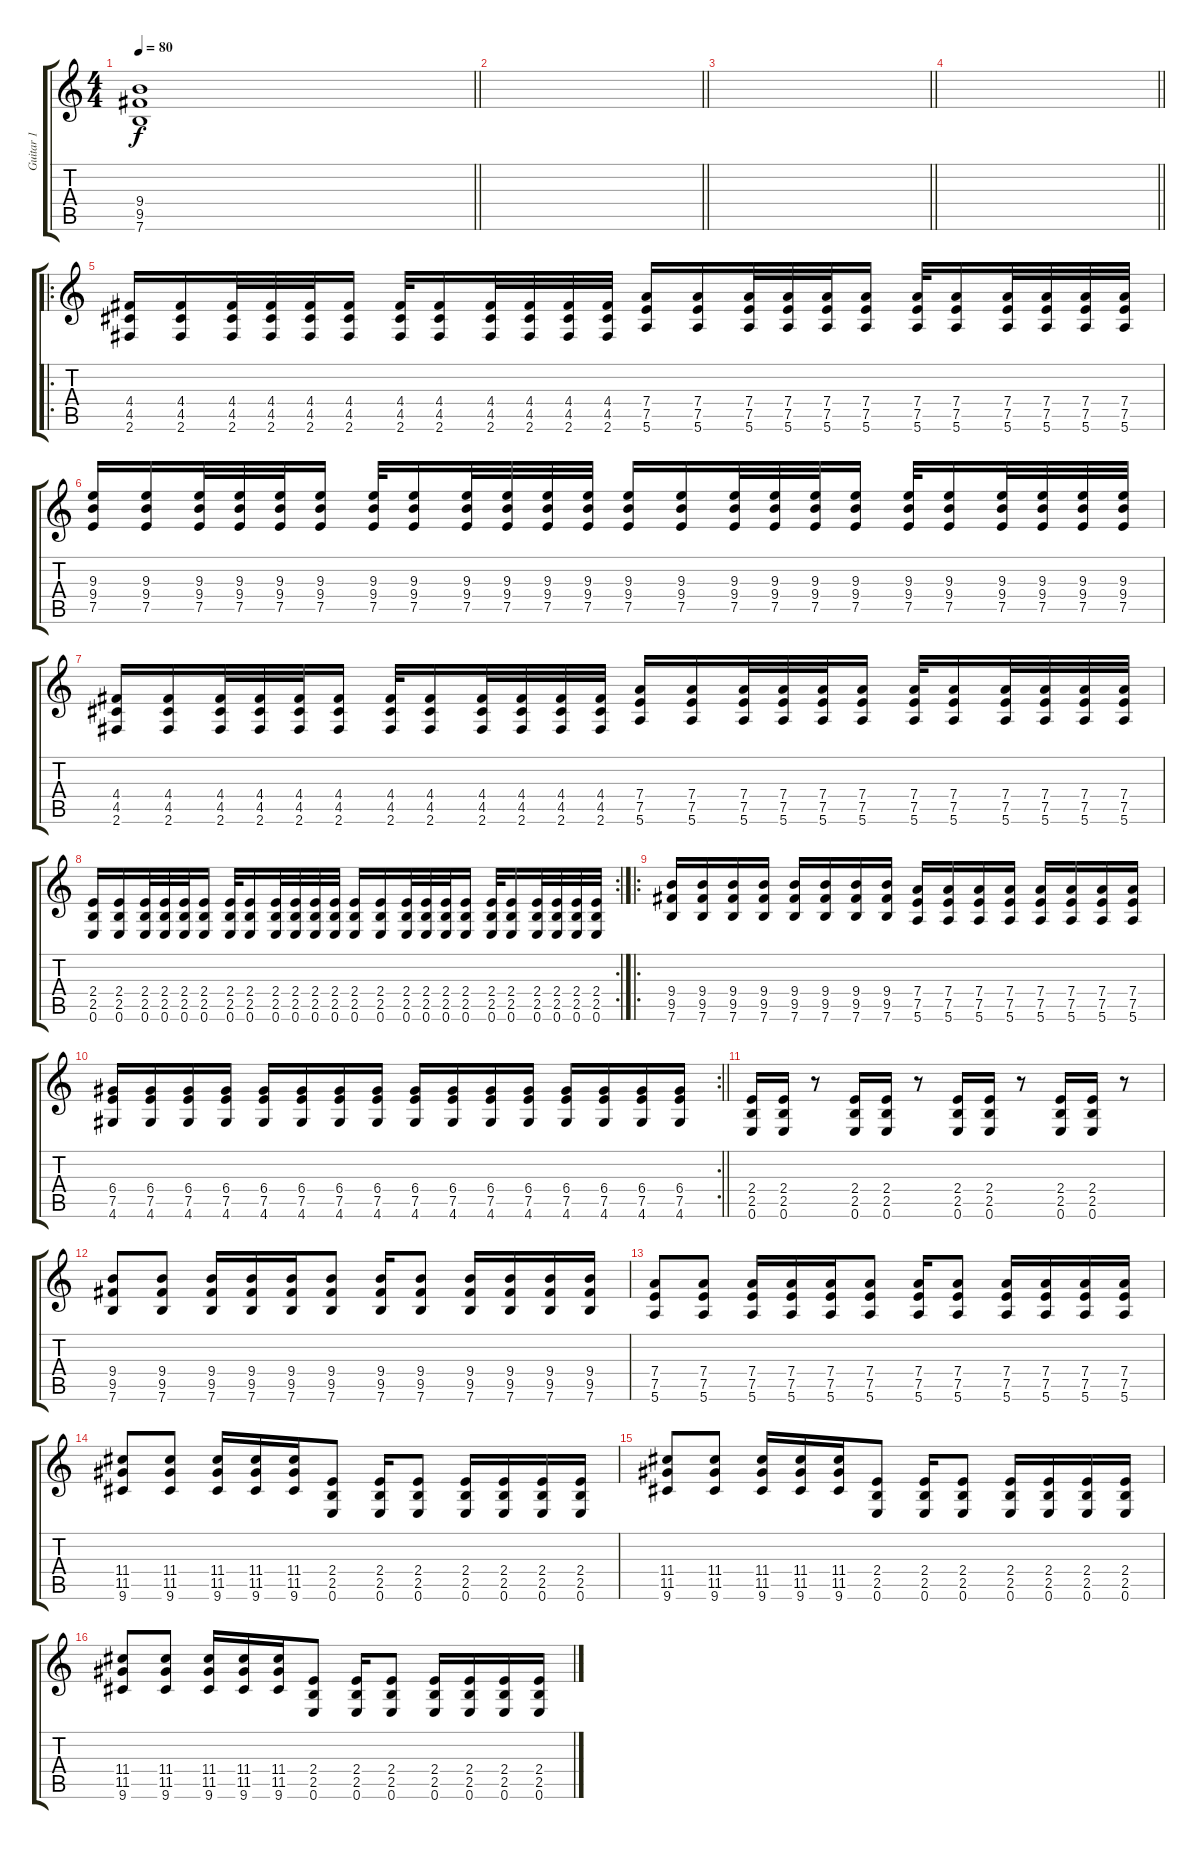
\track ("Guitar 1" "Guitar 1") {instrument distortionguitar}
\staff {score tabs}
\tuning (E4 B3 G3 D3 A2 E2) {hide}
\ts (4 4)
\tempo 80
\clef g2
\barLineRight lightlight
\ks c
(9.4 9.5 7.6).1{dy f} |
\barLineRight lightlight
|
\barLineRight lightlight
|
\barLineRight lightlight
|
\ro
(4.4 4.5 2.6).16 (4.4 4.5 2.6).16 (4.4 4.5 2.6).32 (4.4 4.5 2.6).32 (4.4 4.5 2.6).32 (4.4 4.5 2.6).16 (4.4 4.5 2.6).32 (4.4 4.5 2.6).16 (4.4 4.5 2.6).32 (4.4 4.5 2.6).32 (4.4 4.5 2.6).32 (4.4 4.5 2.6).32 (7.4 7.5 5.6).16 (7.4 7.5 5.6).16 (7.4 7.5 5.6).32 (7.4 7.5 5.6).32 (7.4 7.5 5.6).32 (7.4 7.5 5.6).16 (7.4 7.5 5.6).32 (7.4 7.5 5.6).16 (7.4 7.5 5.6).32 (7.4 7.5 5.6).32 (7.4 7.5 5.6).32 (7.4 7.5 5.6).32 |
(9.3 9.4 7.5).16 (9.3 9.4 7.5).16 (9.3 9.4 7.5).32 (9.3 9.4 7.5).32 (9.3 9.4 7.5).32 (9.3 9.4 7.5).16 (9.3 9.4 7.5).32 (9.3 9.4 7.5).16 (9.3 9.4 7.5).32 (9.3 9.4 7.5).32 (9.3 9.4 7.5).32 (9.3 9.4 7.5).32 (9.3 9.4 7.5).16 (9.3 9.4 7.5).16 (9.3 9.4 7.5).32 (9.3 9.4 7.5).32 (9.3 9.4 7.5).32 (9.3 9.4 7.5).16 (9.3 9.4 7.5).32 (9.3 9.4 7.5).16 (9.3 9.4 7.5).32 (9.3 9.4 7.5).32 (9.3 9.4 7.5).32 (9.3 9.4 7.5).32 |
(4.4 4.5 2.6).16 (4.4 4.5 2.6).16 (4.4 4.5 2.6).32 (4.4 4.5 2.6).32 (4.4 4.5 2.6).32 (4.4 4.5 2.6).16 (4.4 4.5 2.6).32 (4.4 4.5 2.6).16 (4.4 4.5 2.6).32 (4.4 4.5 2.6).32 (4.4 4.5 2.6).32 (4.4 4.5 2.6).32 (7.4 7.5 5.6).16 (7.4 7.5 5.6).16 (7.4 7.5 5.6).32 (7.4 7.5 5.6).32 (7.4 7.5 5.6).32 (7.4 7.5 5.6).16 (7.4 7.5 5.6).32 (7.4 7.5 5.6).16 (7.4 7.5 5.6).32 (7.4 7.5 5.6).32 (7.4 7.5 5.6).32 (7.4 7.5 5.6).32 |
\rc 2
(2.4 2.5 0.6).16 (2.4 2.5 0.6).16 (2.4 2.5 0.6).32 (2.4 2.5 0.6).32 (2.4 2.5 0.6).32 (2.4 2.5 0.6).16 (2.4 2.5 0.6).32 (2.4 2.5 0.6).16 (2.4 2.5 0.6).32 (2.4 2.5 0.6).32 (2.4 2.5 0.6).32 (2.4 2.5 0.6).32 (2.4 2.5 0.6).16 (2.4 2.5 0.6).16 (2.4 2.5 0.6).32 (2.4 2.5 0.6).32 (2.4 2.5 0.6).32 (2.4 2.5 0.6).16 (2.4 2.5 0.6).32 (2.4 2.5 0.6).16 (2.4 2.5 0.6).32 (2.4 2.5 0.6).32 (2.4 2.5 0.6).32 (2.4 2.5 0.6).32 |
\ro
(9.4 9.5 7.6).16 (9.4 9.5 7.6).16 (9.4 9.5 7.6).16 (9.4 9.5 7.6).16 (9.4 9.5 7.6).16 (9.4 9.5 7.6).16 (9.4 9.5 7.6).16 (9.4 9.5 7.6).16 (7.4 7.5 5.6).16 (7.4 7.5 5.6).16 (7.4 7.5 5.6).16 (7.4 7.5 5.6).16 (7.4 7.5 5.6).16 (7.4 7.5 5.6).16 (7.4 7.5 5.6).16 (7.4 7.5 5.6).16 |
\rc 2
\barLineRight lightlight
(6.4 7.5 4.6).16 (6.4 7.5 4.6).16 (6.4 7.5 4.6).16 (6.4 7.5 4.6).16 (6.4 7.5 4.6).16 (6.4 7.5 4.6).16 (6.4 7.5 4.6).16 (6.4 7.5 4.6).16 (6.4 7.5 4.6).16 (6.4 7.5 4.6).16 (6.4 7.5 4.6).16 (6.4 7.5 4.6).16 (6.4 7.5 4.6).16 (6.4 7.5 4.6).16 (6.4 7.5 4.6).16 (6.4 7.5 4.6).16 |
(2.4 2.5 0.6).16 (2.4 2.5 0.6).16 r.8 (2.4 2.5 0.6).16 (2.4 2.5 0.6).16 r.8 (2.4 2.5 0.6).16 (2.4 2.5 0.6).16 r.8 (2.4 2.5 0.6).16 (2.4 2.5 0.6).16 r.8 |
(9.4 9.5 7.6).8 (9.4 9.5 7.6).8 (9.4 9.5 7.6).16 (9.4 9.5 7.6).16 (9.4 9.5 7.6).16 (9.4 9.5 7.6).8 (9.4 9.5 7.6).16 (9.4 9.5 7.6).8 (9.4 9.5 7.6).16 (9.4 9.5 7.6).16 (9.4 9.5 7.6).16 (9.4 9.5 7.6).16 |
(7.4 7.5 5.6).8 (7.4 7.5 5.6).8 (7.4 7.5 5.6).16 (7.4 7.5 5.6).16 (7.4 7.5 5.6).16 (7.4 7.5 5.6).8 (7.4 7.5 5.6).16 (7.4 7.5 5.6).8 (7.4 7.5 5.6).16 (7.4 7.5 5.6).16 (7.4 7.5 5.6).16 (7.4 7.5 5.6).16 |
(11.4 11.5 9.6).8 (11.4 11.5 9.6).8 (11.4 11.5 9.6).16 (11.4 11.5 9.6).16 (11.4 11.5 9.6).16 (2.4 2.5 0.6).8 (2.4 2.5 0.6).16 (2.4 2.5 0.6).8 (2.4 2.5 0.6).16 (2.4 2.5 0.6).16 (2.4 2.5 0.6).16 (2.4 2.5 0.6).16 |
(11.4 11.5 9.6).8 (11.4 11.5 9.6).8 (11.4 11.5 9.6).16 (11.4 11.5 9.6).16 (11.4 11.5 9.6).16 (2.4 2.5 0.6).8 (2.4 2.5 0.6).16 (2.4 2.5 0.6).8 (2.4 2.5 0.6).16 (2.4 2.5 0.6).16 (2.4 2.5 0.6).16 (2.4 2.5 0.6).16 |
(11.4 11.5 9.6).8 (11.4 11.5 9.6).8 (11.4 11.5 9.6).16 (11.4 11.5 9.6).16 (11.4 11.5 9.6).16 (2.4 2.5 0.6).8 (2.4 2.5 0.6).16 (2.4 2.5 0.6).8 (2.4 2.5 0.6).16 (2.4 2.5 0.6).16 (2.4 2.5 0.6).16 (2.4 2.5 0.6).16
